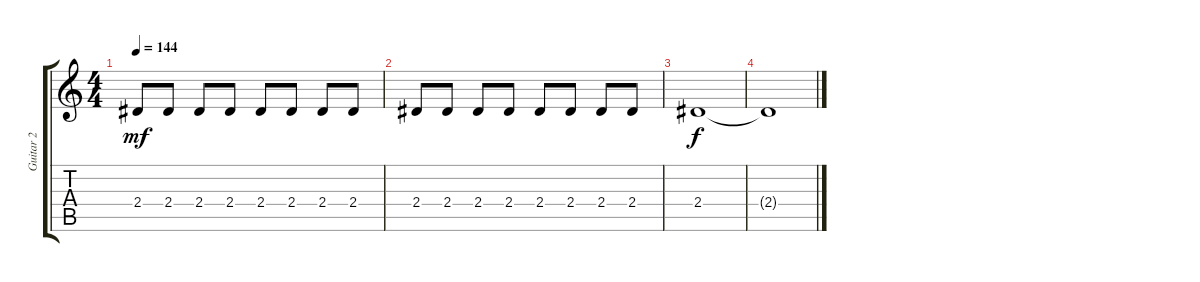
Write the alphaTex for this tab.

\track ("Guitar 2" "Guitar 2") {instrument overdrivenguitar}
\staff {score tabs}
\tuning (Eb4 Bb3 Gb3 Db3 Ab2 Eb2) {hide}
\ts (4 4)
\tempo 144
\clef g2
\ks c
2.4.8{dy mf} 2.4.8 2.4.8 2.4.8 2.4.8 2.4.8 2.4.8 2.4.8 |
2.4.8 2.4.8 2.4.8 2.4.8 2.4.8 2.4.8 2.4.8 2.4.8 |
2.4.1{dy f} |
2.4{t}.1
